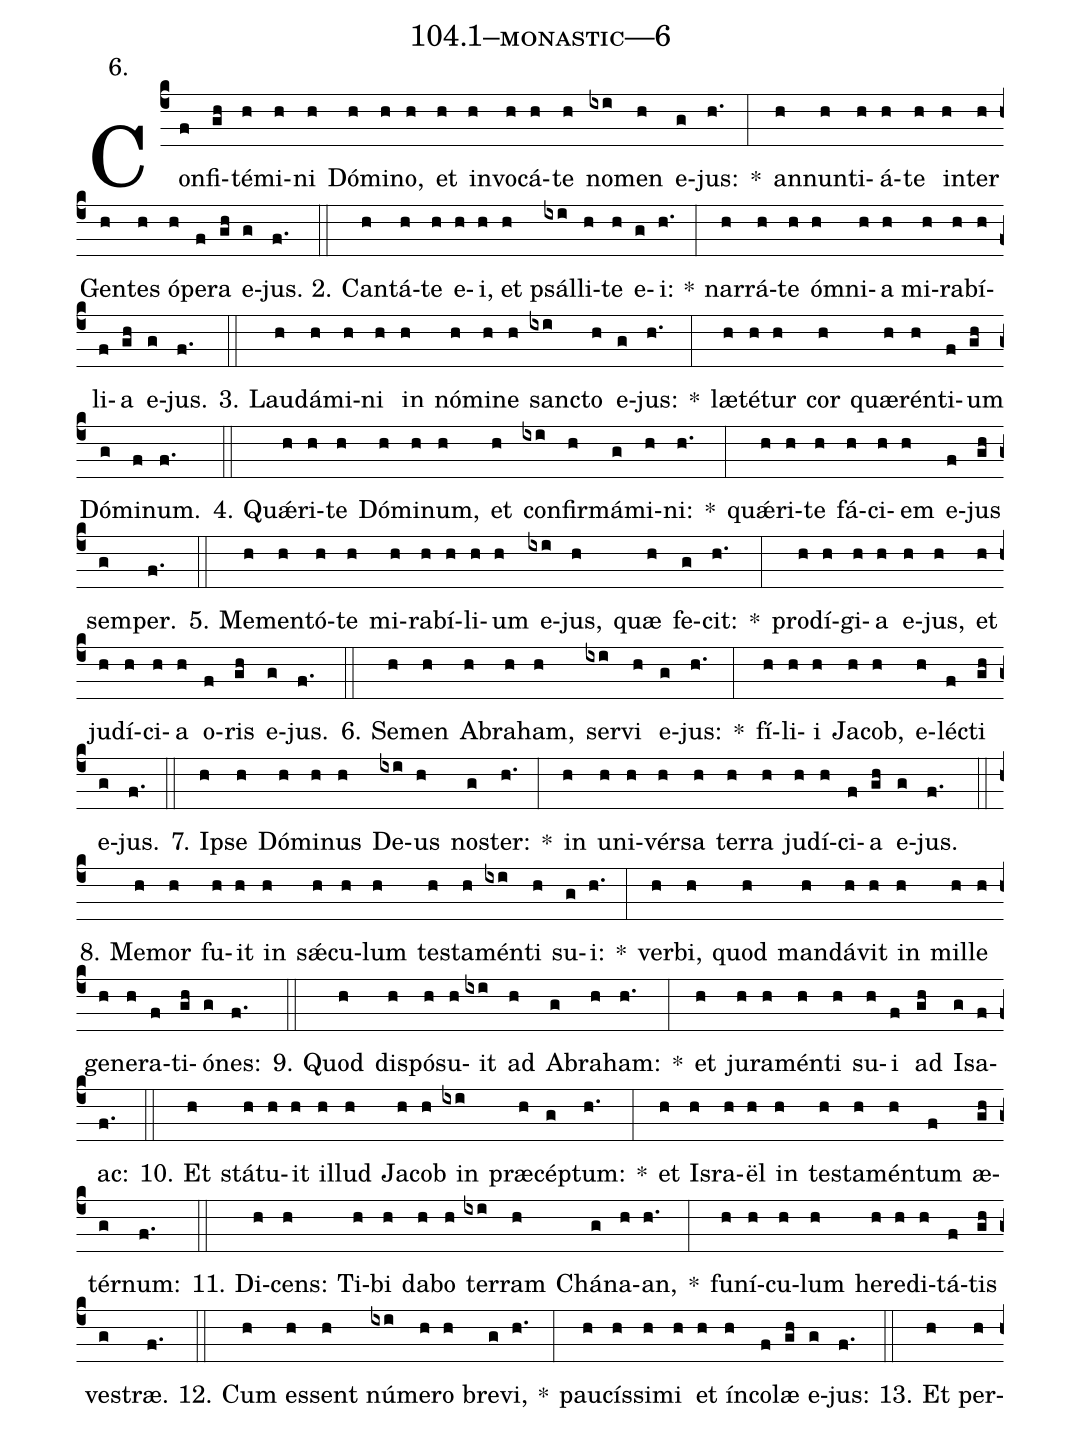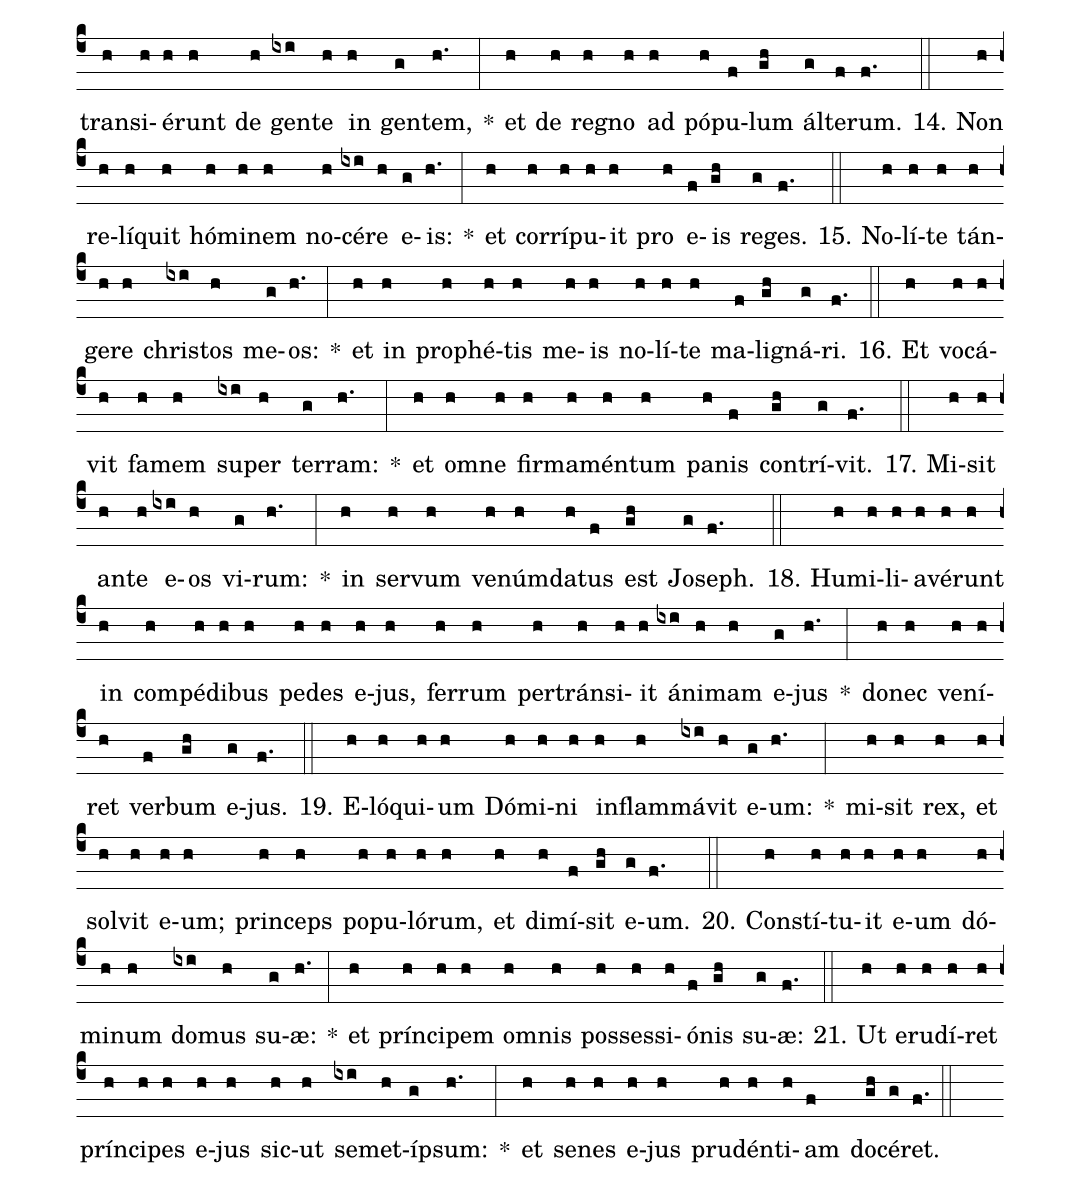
name: 104.1--monastic---6;
annotation: 6.;
%%
(c4)Con(f)fi(gh)té(h)mi(h)ni(h) Dó(h)mi(h)no,(h) et(h) in(h)vo(h)cá(h)te(h) no(ixi)men(h) e(g)jus:(h.) *(:) an(h)nun(h)ti(h)á(h)te(h) in(h)ter(h) Gen(h)tes(h) ó(h)pe(f)ra(gh) e(g)jus.(f.) (::)
2. Can(h)tá(h)te(h) e(h)i,(h) et(h) psál(ixi)li(h)te(h) e(g)i:(h.) *(:) nar(h)rá(h)te(h) óm(h)ni(h)a(h) mi(h)ra(h)bí(h)li(f)a(gh) e(g)jus.(f.) (::)
3. Lau(h)dá(h)mi(h)ni(h) in(h) nó(h)mi(h)ne(h) sanc(ixi)to(h) e(g)jus:(h.) *(:) læ(h)té(h)tur(h) cor(h) quæ(h)rén(h)ti(f)um(gh) Dó(g)mi(f)num.(f.) (::)
4. Quǽ(h)ri(h)te(h) Dó(h)mi(h)num,(h) et(h) con(ixi)fir(h)má(g)mi(h)ni:(h.) *(:) quǽ(h)ri(h)te(h) fá(h)ci(h)em(h) e(f)jus(gh) sem(g)per.(f.) (::)
5. Me(h)men(h)tó(h)te(h) mi(h)ra(h)bí(h)li(h)um(h) e(ixi)jus,(h) quæ(h) fe(g)cit:(h.) *(:) prod(h)í(h)gi(h)a(h) e(h)jus,(h) et(h) ju(h)dí(h)ci(h)a(h) o(f)ris(gh) e(g)jus.(f.) (::)
6. Se(h)men(h) A(h)bra(h)ham,(h) ser(ixi)vi(h) e(g)jus:(h.) *(:) fí(h)li(h)i(h) Ja(h)cob,(h) e(h)léc(f)ti(gh) e(g)jus.(f.) (::)
7. Ip(h)se(h) Dó(h)mi(h)nus(h) De(ixi)us(h) nos(g)ter:(h.) *(:) in(h) u(h)ni(h)vér(h)sa(h) ter(h)ra(h) ju(h)dí(h)ci(f)a(gh) e(g)jus.(f.) (::)
8. Me(h)mor(h) fu(h)it(h) in(h) sǽ(h)cu(h)lum(h) tes(h)ta(h)mén(ixi)ti(h) su(g)i:(h.) *(:) ver(h)bi,(h) quod(h) man(h)dá(h)vit(h) in(h) mil(h)le(h) ge(h)ne(h)ra(f)ti(gh)ó(g)nes:(f.) (::)
9. Quod(h) dis(h)pó(h)su(h)it(ixi) ad(h) A(g)bra(h)ham:(h.) *(:) et(h) ju(h)ra(h)mén(h)ti(h) su(h)i(f) ad(gh) I(g)sa(f)ac:(f.) (::)
10. Et(h) stá(h)tu(h)it(h) il(h)lud(h) Ja(h)cob(h) in(ixi) præ(h)cép(g)tum:(h.) *(:) et(h) Is(h)ra(h)ël(h) in(h) tes(h)ta(h)mén(h)tum(f) æ(gh)tér(g)num:(f.) (::)
11. Di(h)cens:(h) Ti(h)bi(h) da(h)bo(h) ter(ixi)ram(h) Chá(g)na(h)an,(h.) *(:) fu(h)ní(h)cu(h)lum(h) he(h)re(h)di(h)tá(f)tis(gh) ves(g)træ.(f.) (::)
12. Cum(h) es(h)sent(h) nú(ixi)me(h)ro(h) bre(g)vi,(h.) *(:) pau(h)cís(h)si(h)mi(h) et(h) ín(h)co(f)læ(gh) e(g)jus:(f.) (::)
13. Et(h) per(h)trans(h)i(h)é(h)runt(h) de(h) gen(ixi)te(h) in(h) gen(g)tem,(h.) *(:) et(h) de(h) re(h)gno(h) ad(h) pó(h)pu(f)lum(gh) ál(g)te(f)rum.(f.) (::)
14. Non(h) re(h)lí(h)quit(h) hó(h)mi(h)nem(h) no(h)cé(ixi)re(h) e(g)is:(h.) *(:) et(h) cor(h)rí(h)pu(h)it(h) pro(h) e(f)is(gh) re(g)ges.(f.) (::)
15. No(h)lí(h)te(h) tán(h)ge(h)re(h) chris(ixi)tos(h) me(g)os:(h.) *(:) et(h) in(h) pro(h)phé(h)tis(h) me(h)is(h) no(h)lí(h)te(h) ma(f)li(gh)gná(g)ri.(f.) (::)
16. Et(h) vo(h)cá(h)vit(h) fa(h)mem(h) su(ixi)per(h) ter(g)ram:(h.) *(:) et(h) om(h)ne(h) fir(h)ma(h)mén(h)tum(h) pa(h)nis(f) con(gh)trí(g)vit.(f.) (::)
17. Mi(h)sit(h) an(h)te(h) e(ixi)os(h) vi(g)rum:(h.) *(:) in(h) ser(h)vum(h) ve(h)núm(h)da(h)tus(f) est(gh) Jo(g)seph.(f.) (::)
18. Hu(h)mi(h)li(h)a(h)vé(h)runt(h) in(h) com(h)pé(h)di(h)bus(h) pe(h)des(h) e(h)jus,(h) fer(h)rum(h) per(h)tráns(h)i(h)it(h) á(ixi)ni(h)mam(h) e(g)jus(h.) *(:) do(h)nec(h) ve(h)ní(h)ret(h) ver(f)bum(gh) e(g)jus.(f.) (::)
19. E(h)ló(h)qui(h)um(h) Dó(h)mi(h)ni(h) in(h)flam(h)má(ixi)vit(h) e(g)um:(h.) *(:) mi(h)sit(h) rex,(h) et(h) sol(h)vit(h) e(h)um;(h) prin(h)ceps(h) po(h)pu(h)ló(h)rum,(h) et(h) di(h)mí(f)sit(gh) e(g)um.(f.) (::)
20. Con(h)stí(h)tu(h)it(h) e(h)um(h) dó(h)mi(h)num(h) do(ixi)mus(h) su(g)æ:(h.) *(:) et(h) prín(h)ci(h)pem(h) om(h)nis(h) pos(h)ses(h)si(h)ó(f)nis(gh) su(g)æ:(f.) (::)
21. Ut(h) e(h)ru(h)dí(h)ret(h) prín(h)ci(h)pes(h) e(h)jus(h) sic(h)ut(h) se(ixi)met(h)íp(g)sum:(h.) *(:) et(h) se(h)nes(h) e(h)jus(h) pru(h)dén(h)ti(h)am(f) do(gh)cé(g)ret.(f.) (::)
